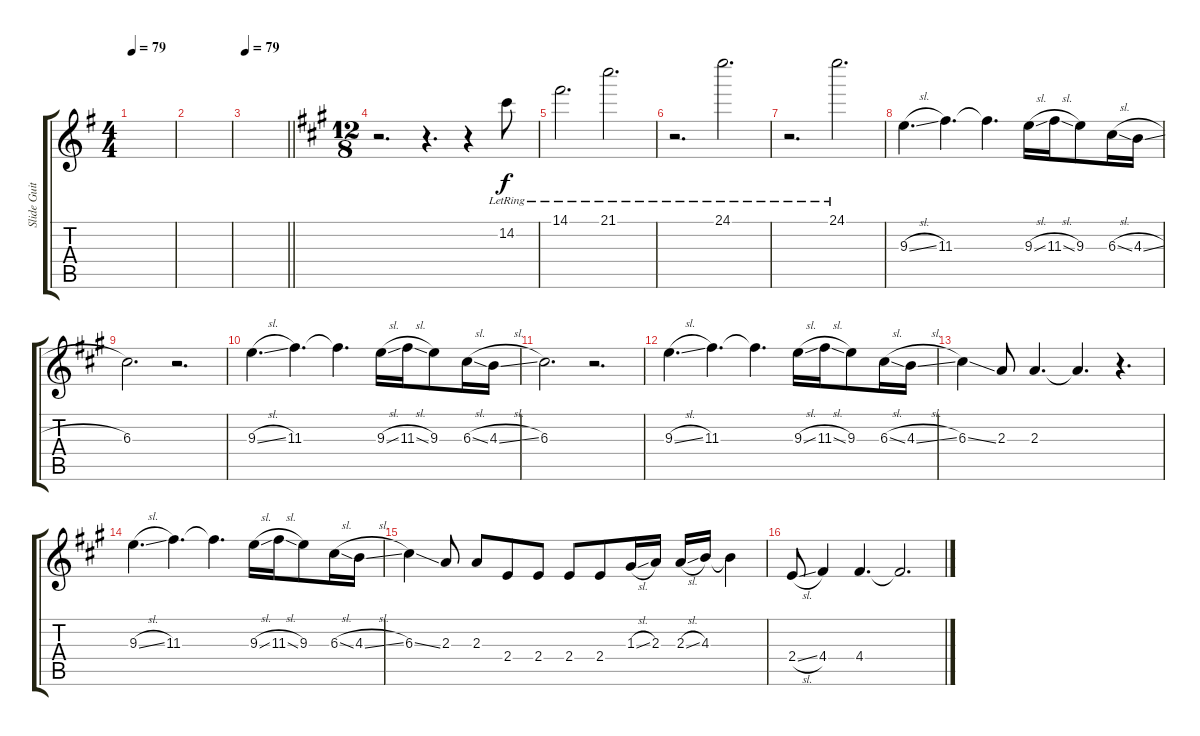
\track ("Slide Guitar" "Slide Guit") {instrument acousticguitarsteel}
\staff {score tabs}
\tuning (E4 B3 G3 D3 A2 E2) {hide}
\ts (4 4)
\tempo 79
\clef g2
\ks eminor
|
|
\tempo 79
\barLineRight lightlight
|
\ts (12 8)
\ks f#minor
r.2{d} r.4{d} r.4 14.2{lr}.8 |
14.1{lr}.2{d} 21.1{lr}.2{d} |
r.2{d} 24.1{lr}.2{d} |
r.2{d} 24.1{lr}.2{d} |
9.3{sl}.4{d dy f} 11.3.4{d} 11.3{t}.4{d} 9.3{sl}.16 11.3{sl}.16 9.3.8 6.3{sl}.16 4.3{sl}.16 |
6.3.2{d} r.2{d} |
9.3{sl}.4{d} 11.3.4{d} 11.3{t}.4{d} 9.3{sl}.16 11.3{sl}.16 9.3.8 6.3{sl}.16 4.3{sl}.16 |
6.3.2{d} r.2{d} |
9.3{sl}.4{d} 11.3.4{d} 11.3{t}.4{d} 9.3{sl}.16 11.3{sl}.16 9.3.8 6.3{sl}.16 4.3{sl}.16 |
6.3{ss}.4 2.3.8 2.3.4{d} 2.3{t}.4{d} r.4{d} |
9.3{sl}.4{d} 11.3.4{d} 11.3{t}.4{d} 9.3{sl}.16 11.3{sl}.16 9.3.8 6.3{sl}.16 4.3{sl}.16 |
6.3{ss}.4 2.3.8 2.3.8 2.4.8 2.4.8 2.4.8 2.4.8 1.3{sl}.16 2.3.16 2.3{sl}.16 4.3.16 4.3{t}.4 |
2.4{sl}.8 4.4.4 4.4.4{d} 4.4{t}.2{d}
